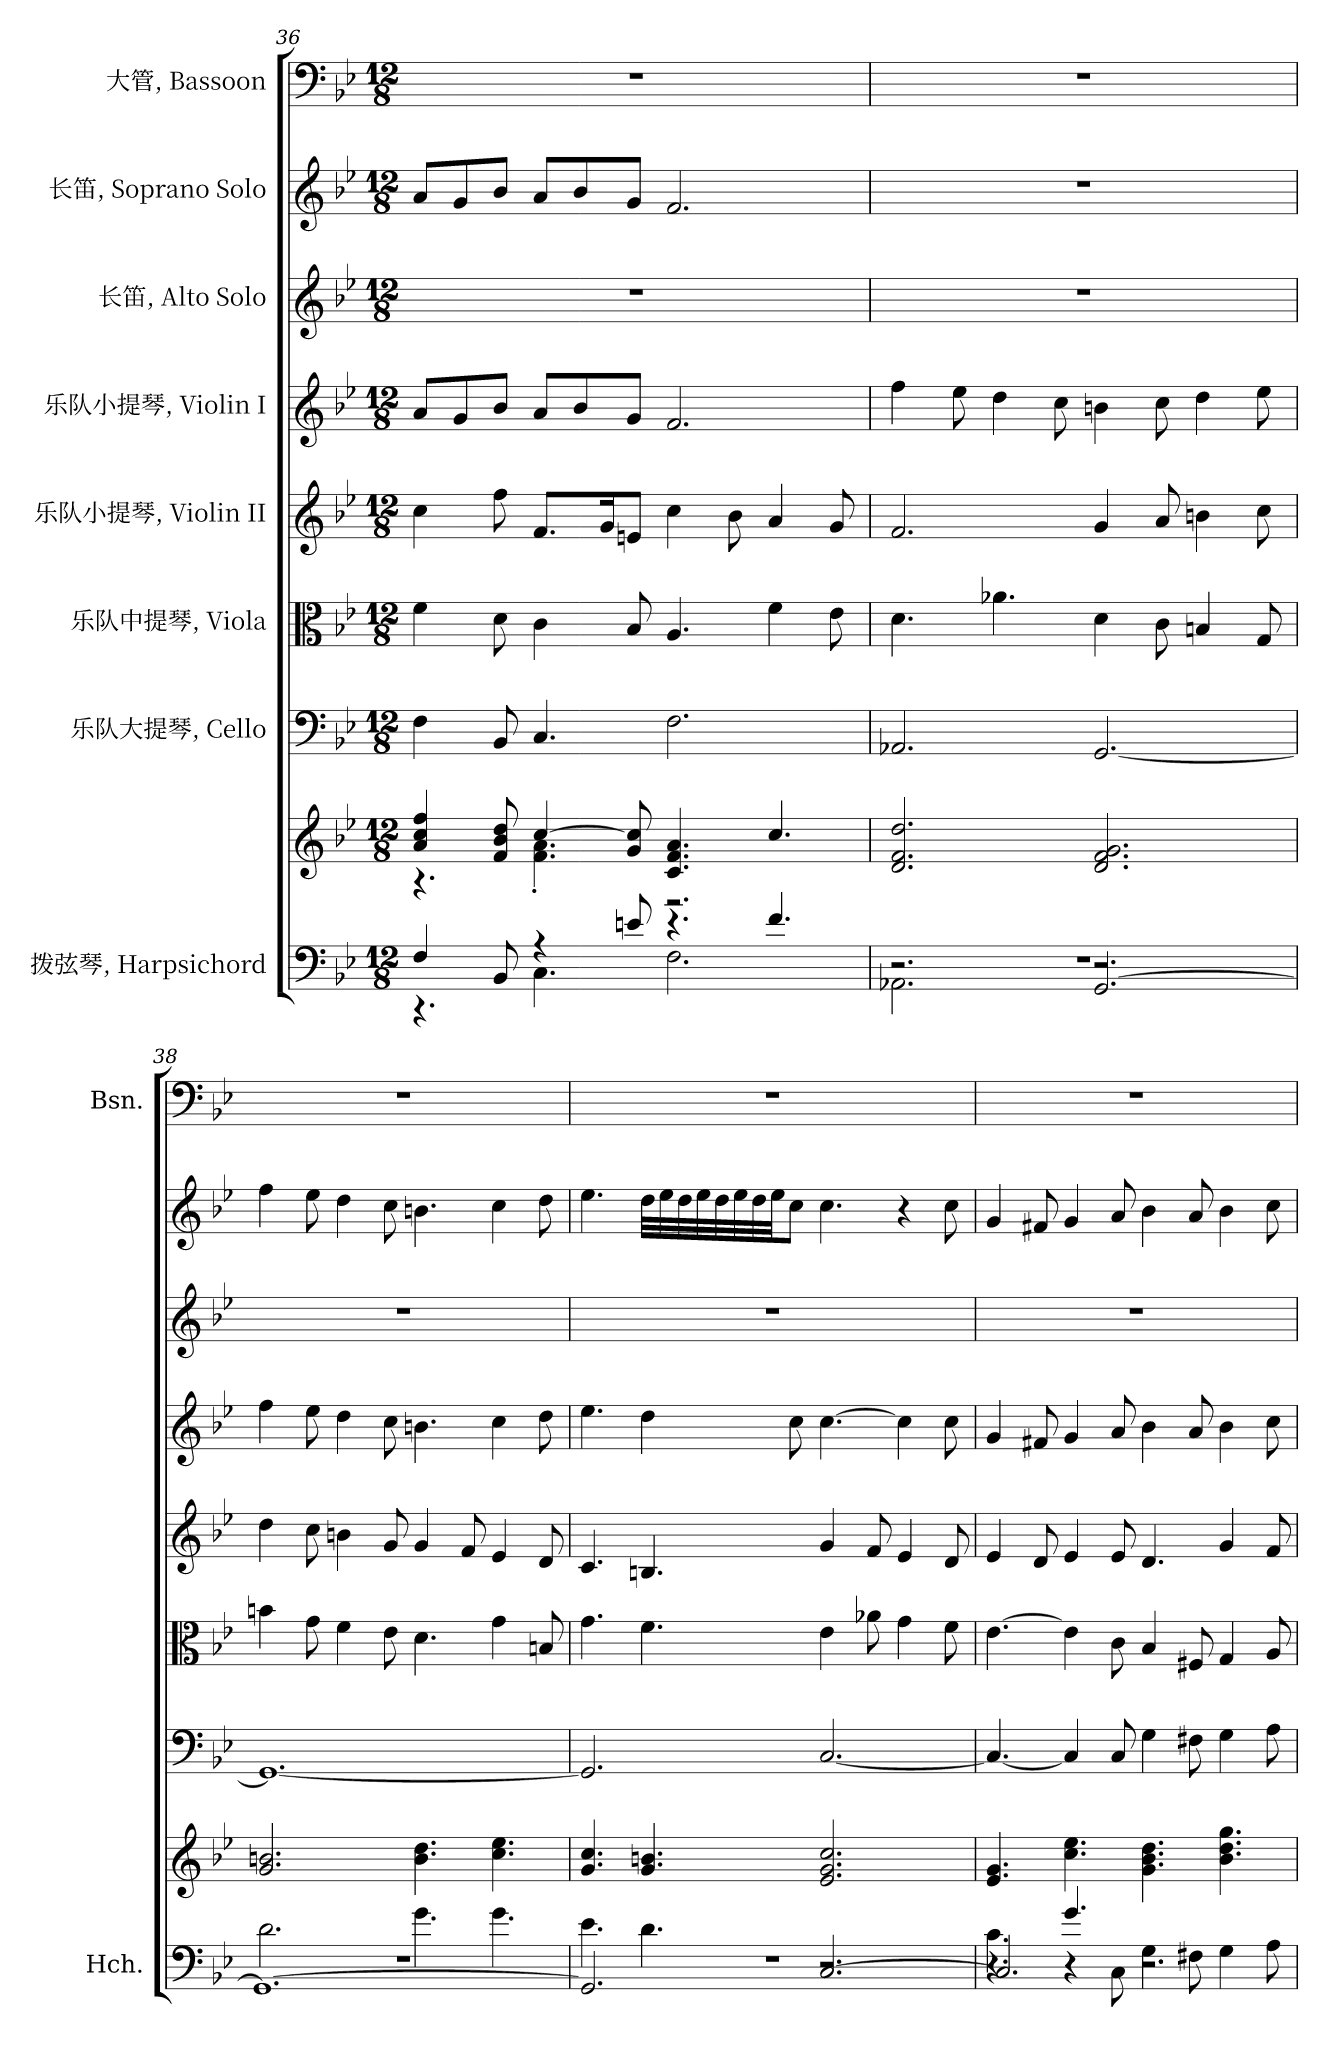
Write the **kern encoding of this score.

**kern	**kern	**kern	**kern	**kern	**kern	**kern	**kern	**kern
*part8	*part8	*part7	*part6	*part5	*part4	*part3	*part2	*part1
*staff9	*staff8	*staff7	*staff6	*staff5	*staff4	*staff3	*staff2	*staff1
*I"拨弦琴, Harpsichord	*	*I"乐队大提琴, Cello	*I"乐队中提琴, Viola	*I"乐队小提琴, Violin II	*I"乐队小提琴, Violin I	*I"长笛, Alto Solo	*I"长笛, Soprano Solo	*I"大管, Bassoon
*I'Hch.	*	*	*	*	*	*	*	*I'Bsn.
*clefF4	*clefG2	*clefF4	*clefC3	*clefG2	*clefG2	*clefG2	*clefG2	*clefF4
*k[b-e-]	*k[b-e-]	*k[b-e-]	*k[b-e-]	*k[b-e-]	*k[b-e-]	*k[b-e-]	*k[b-e-]	*k[b-e-]
*M12/8	*M12/8	*M12/8	*M12/8	*M12/8	*M12/8	*M12/8	*M12/8	*M12/8
=36	=36	=36	=36	=36	=36	=36	=36	=36
*^	*^	*	*	*	*	*	*	*
4F/	4.r	4a/ 4cc/ 4ff/	4.r	4F\	4f\	4cc\	8a/L	1.r	8a/L	1.r
.	.	.	.	.	.	.	8g/	.	8g/	.
8BB-/	.	8f/ 8b-/ 8dd/	.	8BB-/	8d\	8ff\	8b-/J	.	8b-/J	.
4r	4.C\	[4cc/	4.f\' 4.a\'	4.C/	4c\	8.f/L	8a/L	.	8a/L	.
.	.	.	.	.	.	.	8b-/	.	8b-/	.
.	.	.	.	.	.	16g/K	.	.	.	.
8en/	.	8g/ 8cc/]	.	.	8B-/	8en/J	8g/J	.	8g/J	.
4.r	2.F\	4.c/ 4.f/ 4.a/	2.r	2.F\	4.A/	4cc\	2.f/	.	2.f/	.
.	.	.	.	.	.	8b-\	.	.	.	.
4.f/	.	4.cc/	.	.	4f\	4a/	.	.	.	.
.	.	.	.	.	8e-\	8g/	.	.	.	.
*	*	*v	*v	*	*	*	*	*	*	*
=37	=37	=37	=37	=37	=37	=37	=37	=37	=37
*	*^	*	*	*	*	*	*	*	*
1.r	2.AA-X\	2.r	2.d/ 2.f/ 2.dd/	2.AA-X/	4.d\	2.f/	4ff\	1.r	1.r	1.r
.	.	.	.	.	.	.	8ee-\	.	.	.
.	.	.	.	.	4.a-X\	.	4dd\	.	.	.
.	.	.	.	.	.	.	8cc\	.	.	.
.	2.r	[2.GG/	2.d/ 2.f/ 2.g/	[2.GG/	4d\	4g/	4bn\	.	.	.
.	.	.	.	.	8c\	8a/	8cc\	.	.	.
.	.	.	.	.	4Bn/	4bn\	4dd\	.	.	.
.	.	.	.	.	8G/	8cc\	8ee-\	.	.	.
!!LO:PB:g=z
=38	=38	=38	=38	=38	=38	=38	=38	=38	=38	=38
1.r	2.d\	1.GG_	2.g/ 2.bn/	1.GG_	4bn\	4dd\	4ff\	1.r	4ff\	1.r
.	.	.	.	.	8g\	8cc\	8ee-\	.	8ee-\	.
.	.	.	.	.	4f\	4bn\	4dd\	.	4dd\	.
.	.	.	.	.	8e-\	8g/	8cc\	.	8cc\	.
.	4.g\	.	4.b\ 4.dd\	.	4.d\	4g/	4.bn\	.	4.bn\	.
.	.	.	.	.	.	8f/	.	.	.	.
.	4.g\	.	4.cc\ 4.ee-\	.	4g\	4e-/	4cc\	.	4cc\	.
.	.	.	.	.	8Bn/	8d/	8dd\	.	8dd\	.
=39	=39	=39	=39	=39	=39	=39	=39	=39	=39	=39
1.r	4.e-\	2.GG/]	4.g/ 4.cc/	2.GG/]	4.g\	4.c/	4.ee-\	1.r	4.ee-\	1.r
.	4.d\	.	4.g/ 4.bn/	.	4.f\	4.Bn/	4dd\	.	32dd\LLL	.
.	.	.	.	.	.	.	.	.	32ee-\	.
.	.	.	.	.	.	.	.	.	32dd\	.
.	.	.	.	.	.	.	.	.	32ee-\	.
.	.	.	.	.	.	.	.	.	32dd\	.
.	.	.	.	.	.	.	.	.	32ee-\	.
.	.	.	.	.	.	.	.	.	32dd\	.
.	.	.	.	.	.	.	.	.	32ee-\JJ	.
.	.	.	.	.	.	.	8cc\	.	8cc\J	.
.	2.r	[2.C/	2.e-/ 2.g/ 2.cc/	[2.C/	4e-\	4g/	[4.cc\	.	4.cc\	.
.	.	.	.	.	8a-X\	8f/	.	.	.	.
.	.	.	.	.	4g\	4e-/	4cc\]	.	4r	.
.	.	.	.	.	8f\	8d/	8cc\	.	8cc\	.
=40	=40	=40	=40	=40	=40	=40	=40	=40	=40	=40
4.r	4.c\	2.C/]	4.e-/ 4.g/	4.C/_	[4.e-\	4e-/	4g/	1.r	4g/	1.r
.	.	.	.	.	.	8d/	8f#X/	.	8f#X/	.
4.g/	4r	.	4.cc\ 4.ee-\	4C/]	4e-\]	4e-/	4g/	.	4g/	.
.	8C\	.	.	8C/	8c\	8e-/	8a/	.	8a/	.
2.r	4G\	2.r	4.g\ 4.b-\ 4.dd\	4G\	4B-/	4.d/	4b-\	.	4b-\	.
.	8F#X\	.	.	8F#X\	8F#X/	.	8a/	.	8a/	.
.	4G\	.	4.b-\ 4.dd\ 4.gg\	4G\	4G/	4g/	4b-\	.	4b-\	.
.	8A\	.	.	8A\	8A/	8f/	8cc\	.	8cc\	.
*v	*v	*v	*	*	*	*	*	*	*	*
=	=	=	=	=	=	=	=	=
*-	*-	*-	*-	*-	*-	*-	*-	*-
